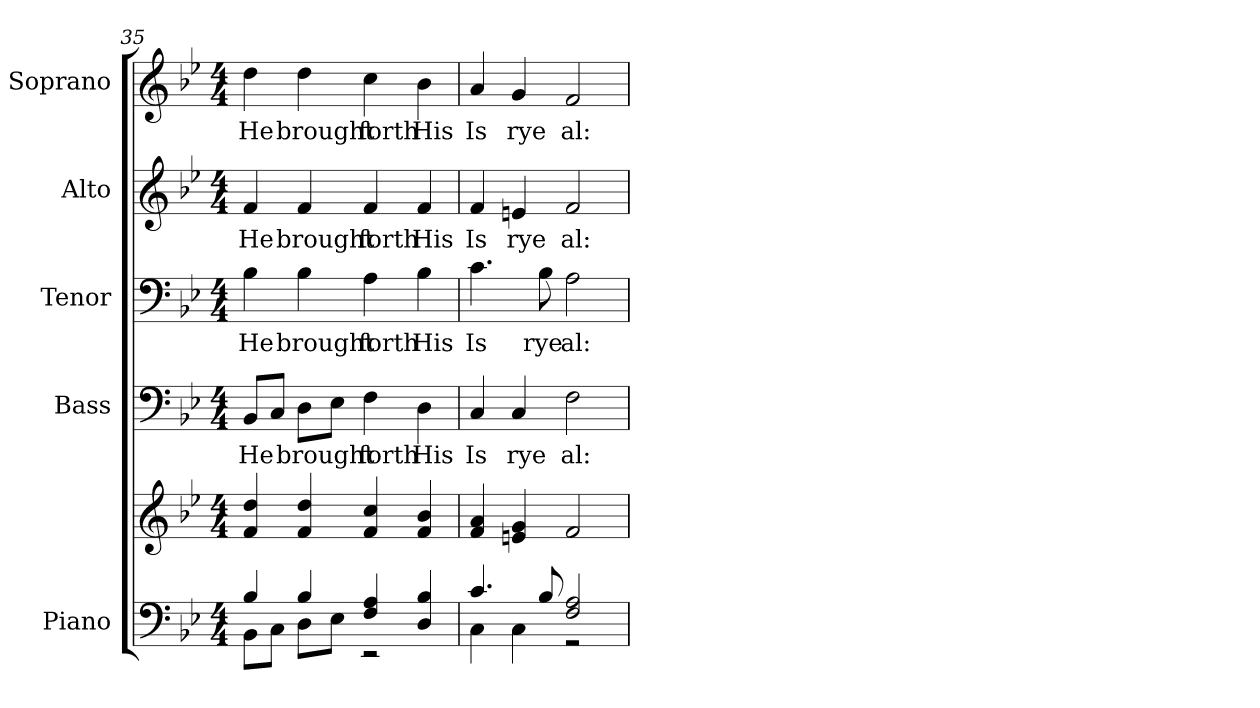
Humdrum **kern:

**kern	**kern	**kern	**text	**kern	**text	**kern	**text	**kern	**text
*part5	*part5	*part4	*part4	*part3	*part3	*part2	*part2	*part1	*part1
*staff6	*staff5	*staff4	*staff4	*staff3	*staff3	*staff2	*staff2	*staff1	*staff1
*I"Piano	*	*I"Bass	*	*I"Tenor	*	*I"Alto	*	*I"Soprano	*
*I'Pno.	*	*I'B.	*	*I'T.	*	*I'A.	*	*I'S.	*
!!LO:PB:g=z
*clefF4	*clefG2	*clefF4	*	*clefF4	*	*clefG2	*	*clefG2	*
*k[b-e-]	*k[b-e-]	*k[b-e-]	*	*k[b-e-]	*	*k[b-e-]	*	*k[b-e-]	*
*B-:	*B-:	*B-:	*	*B-:	*	*B-:	*	*B-:	*
*M4/4	*M4/4	*M4/4	*	*M4/4	*	*M4/4	*	*M4/4	*
=35	=35	=35	=35	=35	=35	=35	=35	=35	=35
*^	*	*	*	*	*	*	*	*	*
!	!	!	!	!LO:LY:b:color=#000000	!	!	!	!	!	!
!	!	!	!	!	!	!LO:LY:b:color=#000000	!	!	!	!
!	!	!	!	!	!	!	!	!LO:LY:b:color=#000000	!	!
!	!	!	!	!	!	!	!	!	!	!LO:LY:b:color=#000000
4B-i/	8BB-i\L	4fi/ 4ddi	8BB-i/L	He	4B-i\	He	4fi/	He	4ddi\	He
.	8Ci\J	.	8Ci/J	.	.	.	.	.	.	.
!	!	!	!	!LO:LY:b:color=#000000	!	!	!	!	!	!
!	!	!	!	!	!	!LO:LY:b:color=#000000	!	!	!	!
!	!	!	!	!	!	!	!	!LO:LY:b:color=#000000	!	!
!	!	!	!	!	!	!	!	!	!	!LO:LY:b:color=#000000
4B-i/	8Di\L	4fi/ 4ddi	8Di\L	brought	4B-i\	brought	4fi/	brought	4ddi\	brought
.	8E-i\J	.	8E-i\J	.	.	.	.	.	.	.
!	!	!	!	!LO:LY:b:color=#000000	!	!	!	!	!	!
!	!	!	!	!	!	!LO:LY:b:color=#000000	!	!	!	!
!	!	!	!	!	!	!	!	!LO:LY:b:color=#000000	!	!
!	!	!	!	!	!	!	!	!	!	!LO:LY:b:color=#000000
4Fi/ 4Ai	2r	4fi/ 4cci	4Fi\	forth	4Ai\	forth	4fi/	forth	4cci\	forth
!	!	!	!	!LO:LY:b:color=#000000	!	!	!	!	!	!
!	!	!	!	!	!	!LO:LY:b:color=#000000	!	!	!	!
!	!	!	!	!	!	!	!	!LO:LY:b:color=#000000	!	!
!	!	!	!	!	!	!	!	!	!	!LO:LY:b:color=#000000
4Di/ 4B-i	.	4fi/ 4b-i	4Di\	His	4B-i\	His	4fi/	His	4b-i\	His
=36	=36	=36	=36	=36	=36	=36	=36	=36	=36	=36
!	!	!	!	!LO:LY:b:color=#000000	!	!	!	!	!	!
!	!	!	!	!	!	!LO:LY:b:color=#000000	!	!	!	!
!	!	!	!	!	!	!	!	!LO:LY:b:color=#000000	!	!
!	!	!	!	!	!	!	!	!	!	!LO:LY:b:color=#000000
4.ci/	4Ci\	4fi/ 4ai	4Ci/	Is	4.ci\	Is	4fi/	Is	4ai/	Is
!	!	!	!	!LO:LY:b:color=#000000	!	!	!	!	!	!
!	!	!	!	!	!	!	!	!LO:LY:b:color=#000000	!	!
!	!	!	!	!	!	!	!	!	!	!LO:LY:b:color=#000000
.	4Ci\	4eni/ 4gi	4Ci/	rye	.	.	4eni/	rye	4gi/	rye
!	!	!	!	!	!	!LO:LY:b:color=#000000	!	!	!	!
8B-i/	.	.	.	.	8B-i\	rye	.	.	.	.
!	!	!	!	!LO:LY:b:color=#000000	!	!	!	!	!	!
!	!	!	!	!	!	!LO:LY:b:color=#000000	!	!	!	!
!	!	!	!	!	!	!	!	!LO:LY:b:color=#000000	!	!
!	!	!	!	!	!	!	!	!	!	!LO:LY:b:color=#000000
2Fi/ 2Ai	2r	2fi/	2Fi\	al:	2Ai\	al:	2fi/	al:	2fi/	al:
*v	*v	*	*	*	*	*	*	*	*	*
=	=	=	=	=	=	=	=	=	=
*-	*-	*-	*-	*-	*-	*-	*-	*-	*-
